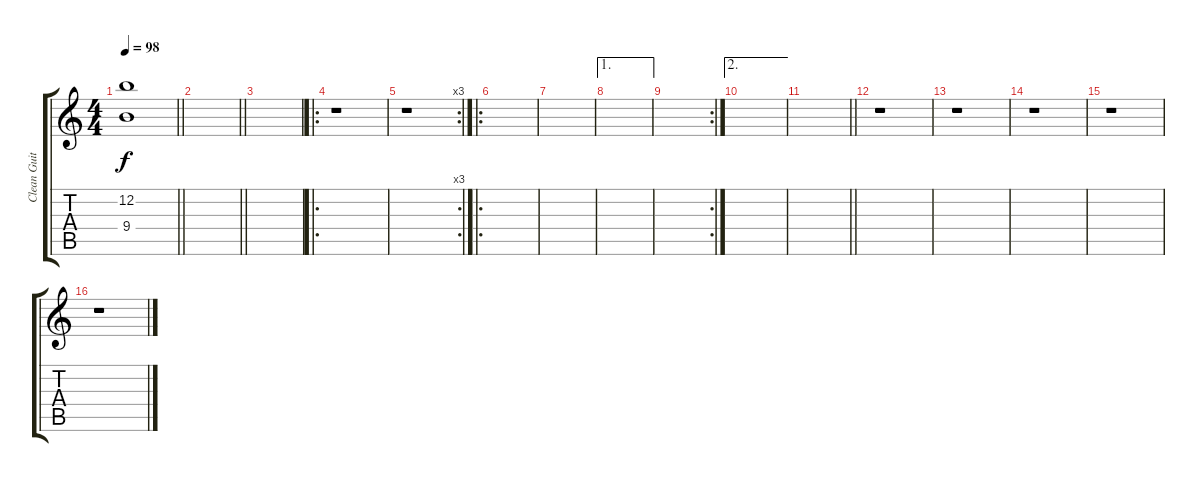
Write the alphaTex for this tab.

\track ("Clean Guitar" "Clean Guit") {instrument acousticguitarsteel}
\staff {score tabs}
\tuning (E4 B3 G3 D3 A2 E2) {hide}
\ts (4 4)
\tempo 98
\clef g2
\barLineRight lightlight
\ks aminor
(12.2{t} 9.4{t}).1{dy f} |
\barLineRight lightlight
|
|
\ro
r.1 |
\rc 3
r.1{volume 14 balance 13} |
\ro
|
|
\ae 1
|
\rc 2
|
\ae 2
|
\barLineRight lightlight
|
r.1 |
r.1 |
r.1 |
r.1 |
r.1
